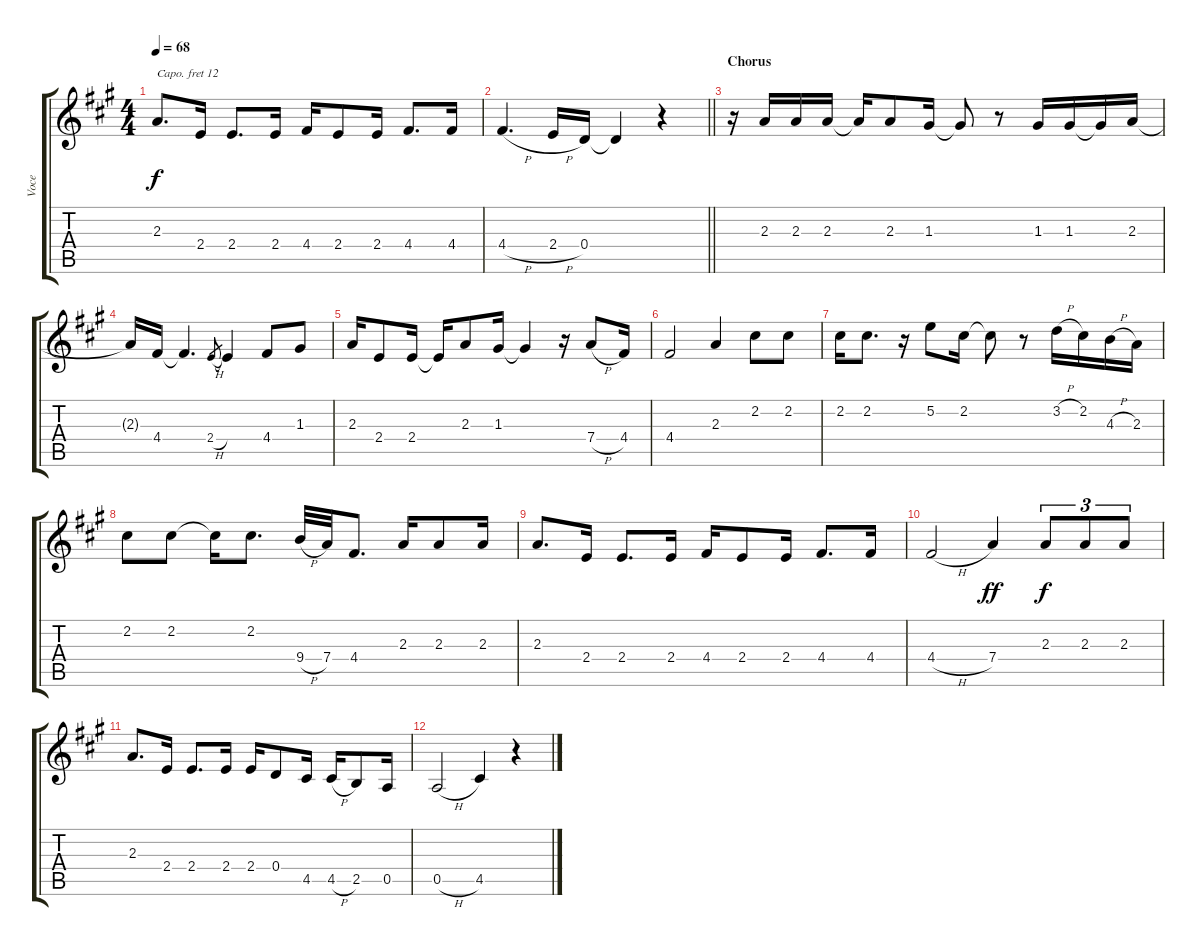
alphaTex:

\track ("Voce" "Voce") {instrument altosax}
\staff {score tabs}
\capo 12
\tuning (E4 B3 G3 D3 A2 E2) {hide}
\ts (4 4)
\tempo 68
\clef g2
\ks a
2.3.8{d dy f} 2.4.16 2.4.8{d} 2.4.16 4.4.16 2.4.8 2.4.16 4.4.8{d} 4.4.16 |
\barLineRight lightlight
4.4{h}.4{d} 2.4{h}.16 0.4.16 0.4{t}.4 r.4 |
\section ("" "Chorus")
r.16 2.3.16 2.3.16 2.3.16 2.3{t}.16 2.3.8 1.3.16 1.3{t}.8 r.8 1.3.16 1.3.16 1.3{t}.16 2.3.16 |
2.3{t}.16 4.4.16 4.4{t}.4{d} 2.4{h}.8{gr} 2.4{t}.4 4.4.8 1.3.8 |
2.3.16 2.4.8 2.4.16 2.4{t}.16 2.3.8 1.3.16 1.3{t}.4 r.16 7.4{h}.8 4.4.16 |
4.4.2 2.3.4 2.2.8 2.2.8 |
2.2.16 2.2.8{d} r.16 5.2.8 2.2.16 2.2{t}.8 r.8 3.2{h}.16 2.2.16 4.3{h}.16 2.3.16 |
2.2.8 2.2.8 2.2{t}.16 2.2.8{d} 9.4{h}.32 7.4.32 4.4.8{d} 2.3.16 2.3.8 2.3.16 |
2.3.8{d} 2.4.16 2.4.8{d} 2.4.16 4.4.16 2.4.8 2.4.16 4.4.8{d} 4.4.16 |
4.4{h}.2 7.4.4{dy ff} 2.3.8{tu (3 2) dy f} 2.3.8{tu (3 2)} 2.3.8{tu (3 2)} |
2.3.8{d} 2.4.16 2.4.8{d} 2.4.16 2.4.16 0.4.8 4.5.16 4.5{h}.16 2.5.8 0.5.16 |
0.5{h}.2 4.5.4 r.4
